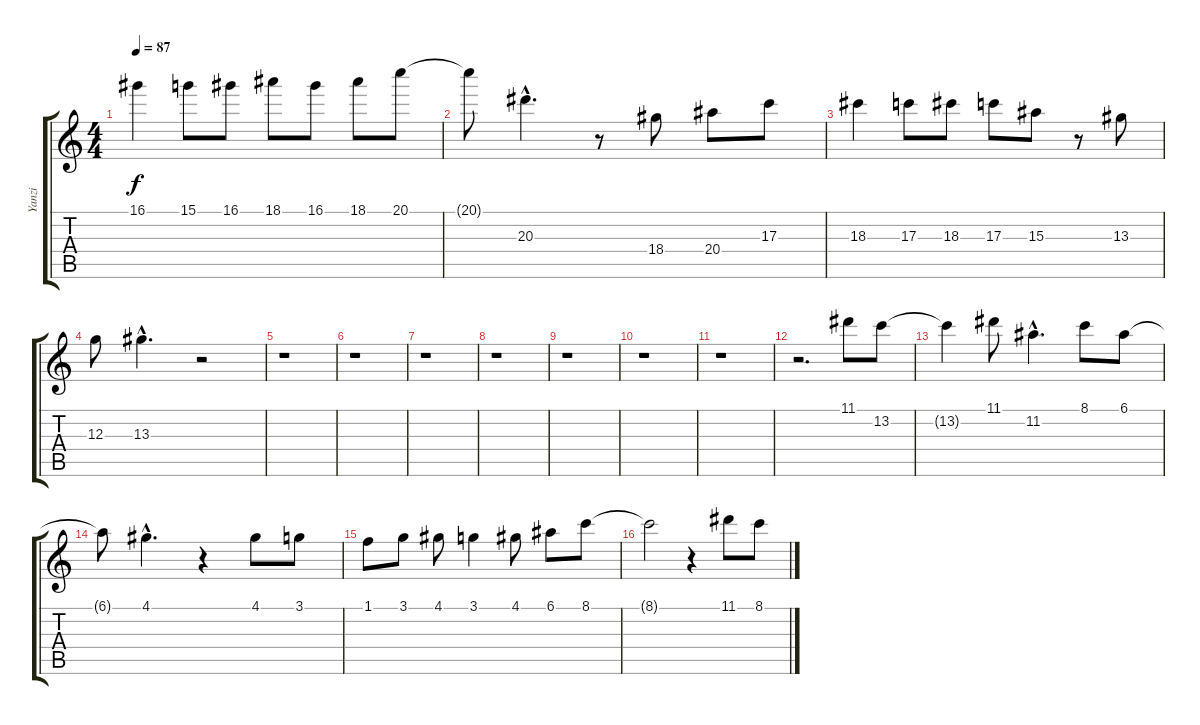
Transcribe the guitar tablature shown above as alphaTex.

\track ("Yanzi" "Yanzi") {instrument acousticguitarnylon}
\staff {score tabs}
\tuning (E4 B3 G3 D3 A2 E2) {hide}
\ts (4 4)
\tempo 87
\clef g2
\ks c
16.1.4{dy f} 15.1.8 16.1.8 18.1.8 16.1.8 18.1.8 20.1.8 |
20.1{t}.8 20.3{hac}.4{d} r.8 18.4.8 20.4.8 17.3.8 |
18.3.4 17.3.8 18.3.8 17.3.8 15.3.8 r.8 13.3.8 |
12.3.8 13.3{hac}.4{d} r.2 |
r.1 |
r.1 |
r.1 |
r.1 |
r.1 |
r.1 |
r.1 |
r.2{d} 11.1.8 13.2.8 |
13.2{t}.4 11.1.8 11.2{hac}.4{d} 8.1.8 6.1.8 |
6.1{t}.8 4.1{hac}.4{d} r.4 4.1.8 3.1.8 |
1.1.8 3.1.8 4.1.8 3.1.4 4.1.8 6.1.8 8.1.8 |
8.1{t}.2 r.4 11.1.8 8.1.8
